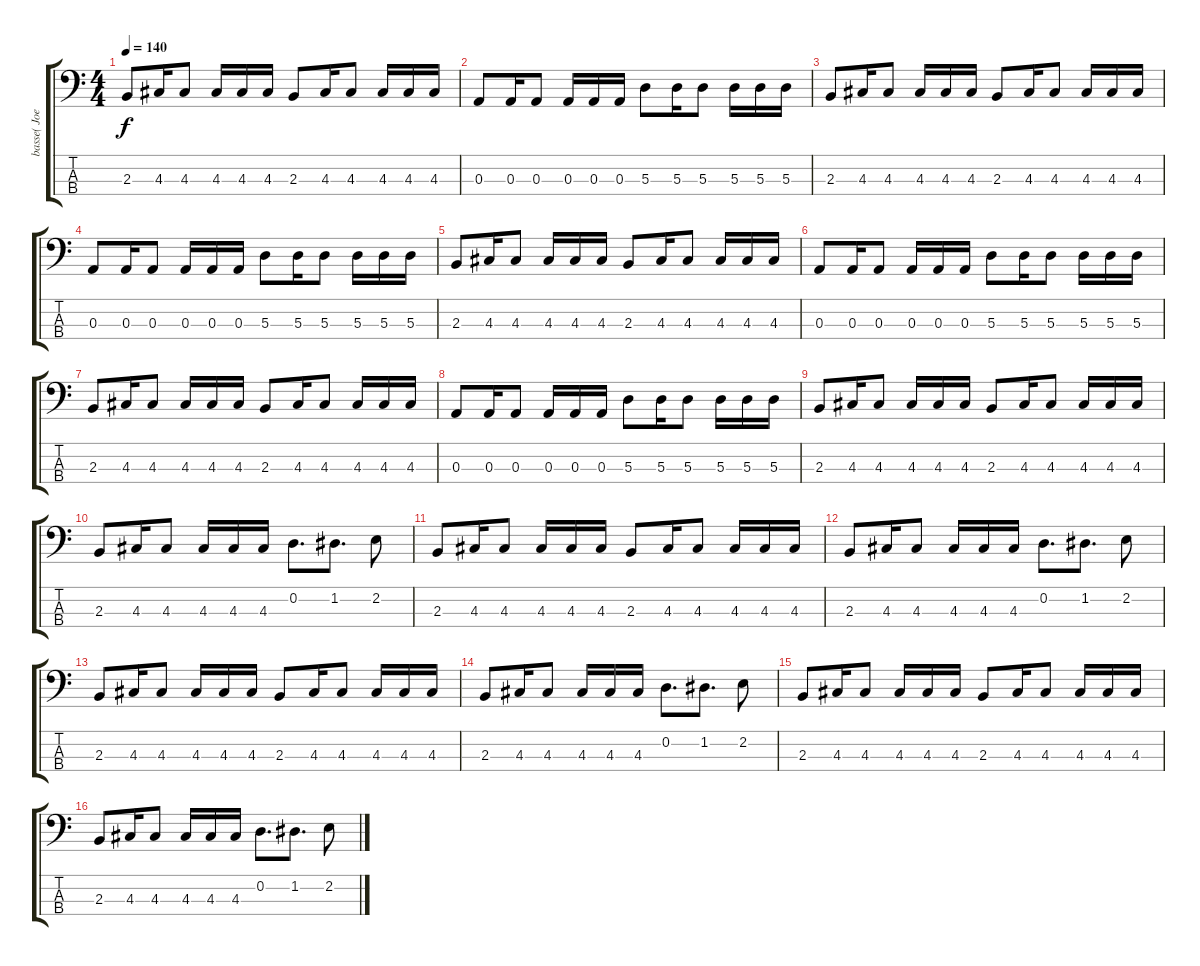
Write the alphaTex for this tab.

\track ("basse( Joe E. Bastard )" "basse( Joe") {instrument electricbasspick}
\staff {score tabs}
\tuning (G2 D2 A1 E1) {hide}
\ts (4 4)
\tempo 140
\clef f4
\ks c
2.3.8{dy f} 4.3.16 4.3.8 4.3.16 4.3.16 4.3.16 2.3.8 4.3.16 4.3.8 4.3.16 4.3.16 4.3.16 |
0.3.8 0.3.16 0.3.8 0.3.16 0.3.16 0.3.16 5.3.8 5.3.16 5.3.8 5.3.16 5.3.16 5.3.16 |
2.3.8 4.3.16 4.3.8 4.3.16 4.3.16 4.3.16 2.3.8 4.3.16 4.3.8 4.3.16 4.3.16 4.3.16 |
0.3.8 0.3.16 0.3.8 0.3.16 0.3.16 0.3.16 5.3.8 5.3.16 5.3.8 5.3.16 5.3.16 5.3.16 |
2.3.8 4.3.16 4.3.8 4.3.16 4.3.16 4.3.16 2.3.8 4.3.16 4.3.8 4.3.16 4.3.16 4.3.16 |
0.3.8 0.3.16 0.3.8 0.3.16 0.3.16 0.3.16 5.3.8 5.3.16 5.3.8 5.3.16 5.3.16 5.3.16 |
2.3.8 4.3.16 4.3.8 4.3.16 4.3.16 4.3.16 2.3.8 4.3.16 4.3.8 4.3.16 4.3.16 4.3.16 |
0.3.8 0.3.16 0.3.8 0.3.16 0.3.16 0.3.16 5.3.8 5.3.16 5.3.8 5.3.16 5.3.16 5.3.16 |
2.3.8 4.3.16 4.3.8 4.3.16 4.3.16 4.3.16 2.3.8 4.3.16 4.3.8 4.3.16 4.3.16 4.3.16 |
2.3.8 4.3.16 4.3.8 4.3.16 4.3.16 4.3.16 0.2.8{d} 1.2.8{d} 2.2.8 |
2.3.8 4.3.16 4.3.8 4.3.16 4.3.16 4.3.16 2.3.8 4.3.16 4.3.8 4.3.16 4.3.16 4.3.16 |
2.3.8 4.3.16 4.3.8 4.3.16 4.3.16 4.3.16 0.2.8{d} 1.2.8{d} 2.2.8 |
2.3.8 4.3.16 4.3.8 4.3.16 4.3.16 4.3.16 2.3.8 4.3.16 4.3.8 4.3.16 4.3.16 4.3.16 |
2.3.8 4.3.16 4.3.8 4.3.16 4.3.16 4.3.16 0.2.8{d} 1.2.8{d} 2.2.8 |
2.3.8 4.3.16 4.3.8 4.3.16 4.3.16 4.3.16 2.3.8 4.3.16 4.3.8 4.3.16 4.3.16 4.3.16 |
2.3.8 4.3.16 4.3.8 4.3.16 4.3.16 4.3.16 0.2.8{d} 1.2.8{d} 2.2.8
